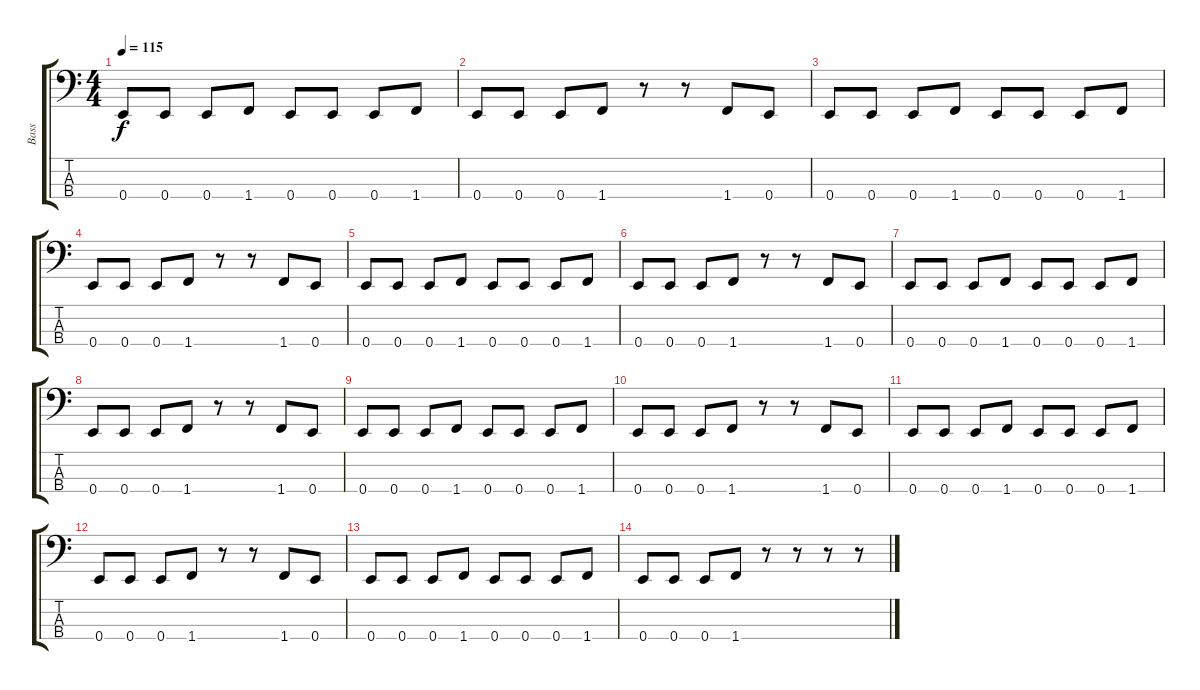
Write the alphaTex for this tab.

\track ("Bass" "Bass") {instrument electricbassfinger}
\staff {score tabs}
\tuning (G2 D2 A1 E1) {hide}
\ts (4 4)
\tempo 115
\clef f4
\ks c
0.4.8{dy f} 0.4.8 0.4.8 1.4.8 0.4.8 0.4.8 0.4.8 1.4.8 |
0.4.8 0.4.8 0.4.8 1.4.8 r.8 r.8 1.4.8 0.4.8 |
0.4.8 0.4.8 0.4.8 1.4.8 0.4.8 0.4.8 0.4.8 1.4.8 |
0.4.8 0.4.8 0.4.8 1.4.8 r.8 r.8 1.4.8 0.4.8 |
0.4.8 0.4.8 0.4.8 1.4.8 0.4.8 0.4.8 0.4.8 1.4.8 |
0.4.8 0.4.8 0.4.8 1.4.8 r.8 r.8 1.4.8 0.4.8 |
0.4.8 0.4.8 0.4.8 1.4.8 0.4.8 0.4.8 0.4.8 1.4.8 |
0.4.8 0.4.8 0.4.8 1.4.8 r.8 r.8 1.4.8 0.4.8 |
0.4.8 0.4.8 0.4.8 1.4.8 0.4.8 0.4.8 0.4.8 1.4.8 |
0.4.8 0.4.8 0.4.8 1.4.8 r.8 r.8 1.4.8 0.4.8 |
0.4.8 0.4.8 0.4.8 1.4.8 0.4.8 0.4.8 0.4.8 1.4.8 |
0.4.8 0.4.8 0.4.8 1.4.8 r.8 r.8 1.4.8 0.4.8 |
0.4.8 0.4.8 0.4.8 1.4.8 0.4.8 0.4.8 0.4.8 1.4.8 |
0.4.8 0.4.8 0.4.8 1.4.8 r.8 r.8 r.8 r.8
